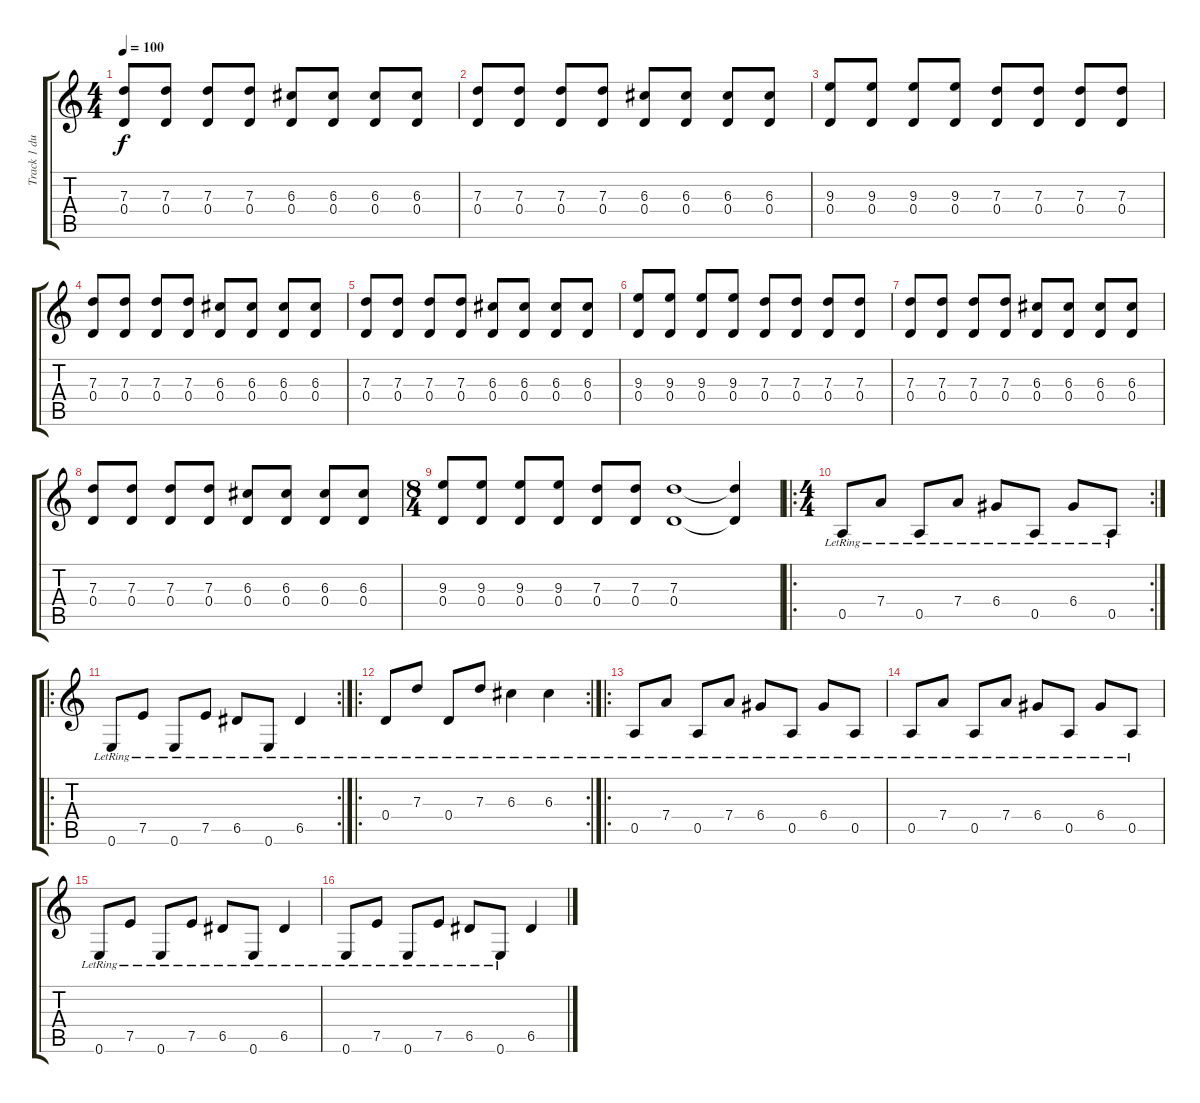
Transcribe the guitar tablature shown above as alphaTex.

\track ("Track 1 dub" "Track 1 du") {instrument electricguitarjazz}
\staff {score tabs}
\tuning (E4 B3 G3 D3 A2 E2) {hide}
\ts (4 4)
\tempo 100
\clef g2
\ks c
(7.3 0.4).8{dy f balance 11} (7.3 0.4).8 (7.3 0.4).8 (7.3 0.4).8 (6.3 0.4).8 (6.3 0.4).8 (6.3 0.4).8 (6.3 0.4).8 |
(7.3 0.4).8 (7.3 0.4).8 (7.3 0.4).8 (7.3 0.4).8 (6.3 0.4).8 (6.3 0.4).8 (6.3 0.4).8 (6.3 0.4).8 |
(9.3 0.4).8 (9.3 0.4).8 (9.3 0.4).8 (9.3 0.4).8 (7.3 0.4).8 (7.3 0.4).8 (7.3 0.4).8 (7.3 0.4).8 |
(7.3 0.4).8 (7.3 0.4).8 (7.3 0.4).8 (7.3 0.4).8 (6.3 0.4).8 (6.3 0.4).8 (6.3 0.4).8 (6.3 0.4).8 |
(7.3 0.4).8 (7.3 0.4).8 (7.3 0.4).8 (7.3 0.4).8 (6.3 0.4).8 (6.3 0.4).8 (6.3 0.4).8 (6.3 0.4).8 |
(9.3 0.4).8 (9.3 0.4).8 (9.3 0.4).8 (9.3 0.4).8 (7.3 0.4).8 (7.3 0.4).8 (7.3 0.4).8 (7.3 0.4).8 |
(7.3 0.4).8 (7.3 0.4).8 (7.3 0.4).8 (7.3 0.4).8 (6.3 0.4).8 (6.3 0.4).8 (6.3 0.4).8 (6.3 0.4).8 |
(7.3 0.4).8 (7.3 0.4).8 (7.3 0.4).8 (7.3 0.4).8 (6.3 0.4).8 (6.3 0.4).8 (6.3 0.4).8 (6.3 0.4).8 |
\ts (8 4)
(9.3 0.4).8 (9.3 0.4).8 (9.3 0.4).8 (9.3 0.4).8 (7.3 0.4).8 (7.3 0.4).8 (7.3 0.4).1 (7.3{t} 0.4{t}).4 |
\ro
\rc 2
\ts (4 4)
0.5{lr}.8{balance 8} 7.4{lr}.8 0.5{lr}.8 7.4{lr}.8 6.4{lr}.8 0.5{lr}.8 6.4{lr}.8 0.5{lr}.8 |
\ro
\rc 2
0.6{lr}.8 7.5{lr}.8 0.6{lr}.8 7.5{lr}.8 6.5{lr}.8 0.6{lr}.8 6.5{lr}.4 |
\ro
\rc 2
0.4{lr}.8 7.3{lr}.8 0.4{lr}.8 7.3{lr}.8 6.3{lr}.4 6.3{lr}.4 |
\ro
0.5{lr}.8{balance 11} 7.4{lr}.8 0.5{lr}.8 7.4{lr}.8 6.4{lr}.8 0.5{lr}.8 6.4{lr}.8 0.5{lr}.8 |
0.5{lr}.8 7.4{lr}.8 0.5{lr}.8 7.4{lr}.8 6.4{lr}.8 0.5{lr}.8 6.4{lr}.8 0.5{lr}.8 |
0.6{lr}.8 7.5{lr}.8 0.6{lr}.8 7.5{lr}.8 6.5{lr}.8 0.6{lr}.8 6.5{lr}.4 |
0.6{lr}.8 7.5{lr}.8 0.6{lr}.8 7.5{lr}.8 6.5{lr}.8 0.6{lr}.8 6.5.4
